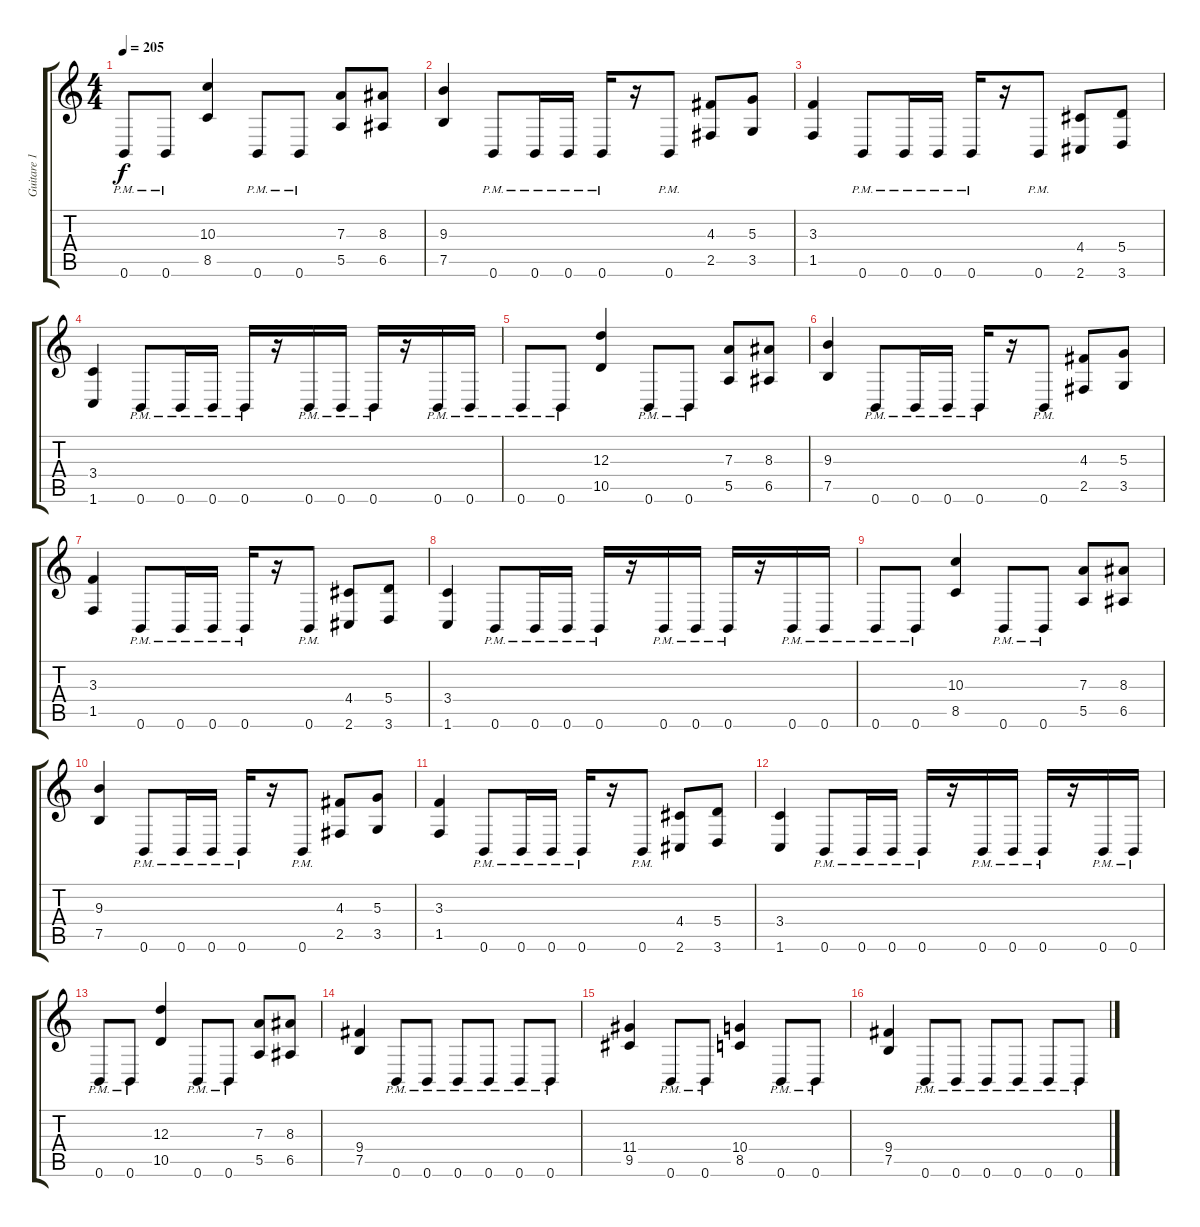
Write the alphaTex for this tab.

\track ("Guitare 1" "Guitare 1") {instrument distortionguitar}
\staff {score tabs}
\tuning (B3 Gb3 D3 A2 E2 B1) {hide}
\ts (4 4)
\tempo 205
\clef g2
\ks c
0.6{pm}.8{dy f} 0.6{pm}.8 (10.3 8.5).4 0.6{pm}.8 0.6{pm}.8 (7.3 5.5).8 (8.3 6.5).8 |
(9.3 7.5).4 0.6{pm}.8 0.6{pm}.16 0.6{pm}.16 0.6{pm}.16 r.16 0.6{pm}.8 (4.3 2.5).8 (5.3 3.5).8 |
(3.3 1.5).4 0.6{pm}.8 0.6{pm}.16 0.6{pm}.16 0.6{pm}.16 r.16 0.6{pm}.8 (4.4 2.6).8 (5.4 3.6).8 |
(3.4 1.6).4 0.6{pm}.8 0.6{pm}.16 0.6{pm}.16 0.6{pm}.16 r.16 0.6{pm}.16 0.6{pm}.16 0.6{pm}.16 r.16 0.6{pm}.16 0.6{pm}.16 |
0.6{pm}.8 0.6{pm}.8 (12.3 10.5).4 0.6{pm}.8 0.6{pm}.8 (7.3 5.5).8 (8.3 6.5).8 |
(9.3 7.5).4 0.6{pm}.8 0.6{pm}.16 0.6{pm}.16 0.6{pm}.16 r.16 0.6{pm}.8 (4.3 2.5).8 (5.3 3.5).8 |
(3.3 1.5).4 0.6{pm}.8 0.6{pm}.16 0.6{pm}.16 0.6{pm}.16 r.16 0.6{pm}.8 (4.4 2.6).8 (5.4 3.6).8 |
(3.4 1.6).4 0.6{pm}.8 0.6{pm}.16 0.6{pm}.16 0.6{pm}.16 r.16 0.6{pm}.16 0.6{pm}.16 0.6{pm}.16 r.16 0.6{pm}.16 0.6{pm}.16 |
0.6{pm}.8 0.6{pm}.8 (10.3 8.5).4 0.6{pm}.8 0.6{pm}.8 (7.3 5.5).8 (8.3 6.5).8 |
(9.3 7.5).4 0.6{pm}.8 0.6{pm}.16 0.6{pm}.16 0.6{pm}.16 r.16 0.6{pm}.8 (4.3 2.5).8 (5.3 3.5).8 |
(3.3 1.5).4 0.6{pm}.8 0.6{pm}.16 0.6{pm}.16 0.6{pm}.16 r.16 0.6{pm}.8 (4.4 2.6).8 (5.4 3.6).8 |
(3.4 1.6).4 0.6{pm}.8 0.6{pm}.16 0.6{pm}.16 0.6{pm}.16 r.16 0.6{pm}.16 0.6{pm}.16 0.6{pm}.16 r.16 0.6{pm}.16 0.6{pm}.16 |
0.6{pm}.8 0.6{pm}.8 (12.3 10.5).4 0.6{pm}.8 0.6{pm}.8 (7.3 5.5).8 (8.3 6.5).8 |
(9.4 7.5).4 0.6{pm}.8 0.6{pm}.8 0.6{pm}.8 0.6{pm}.8 0.6{pm}.8 0.6{pm}.8 |
(11.4 9.5).4 0.6{pm}.8 0.6{pm}.8 (10.4 8.5).4 0.6{pm}.8 0.6{pm}.8 |
(9.4 7.5).4 0.6{pm}.8 0.6{pm}.8 0.6{pm}.8 0.6{pm}.8 0.6{pm}.8 0.6{pm}.8
